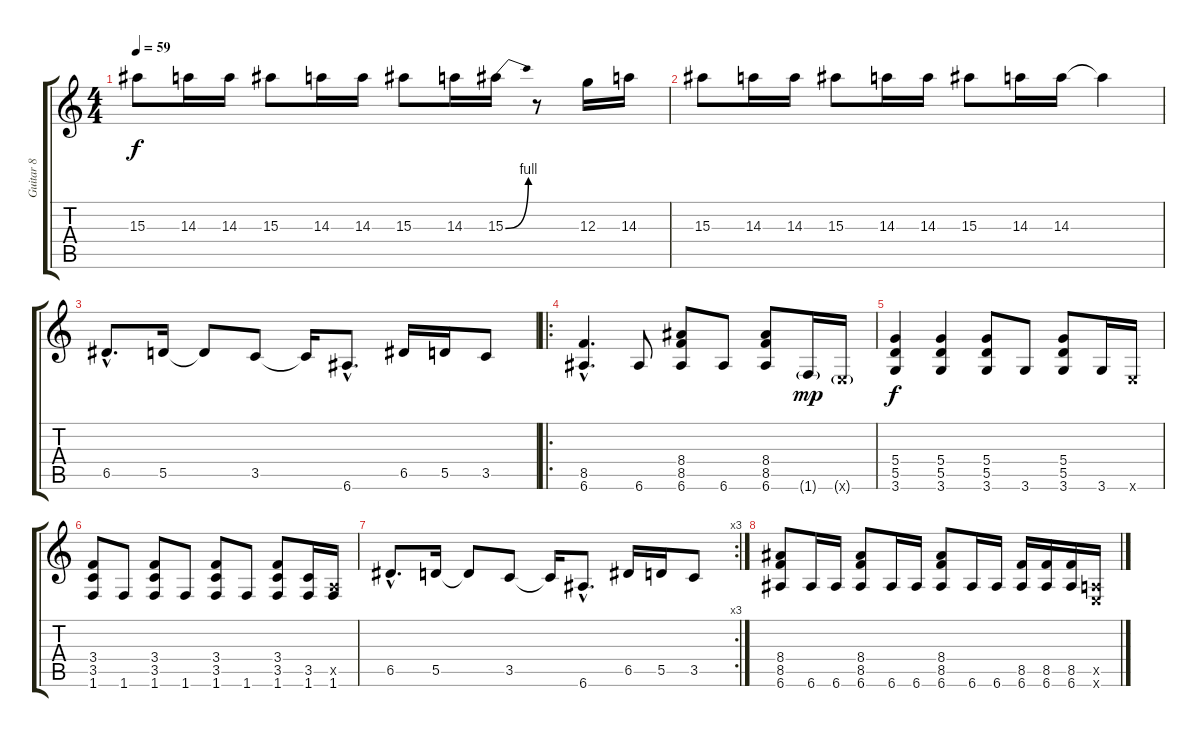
\track ("Guitar 8" "Guitar 8") {instrument overdrivenguitar}
\staff {score tabs}
\tuning (E4 B3 G3 D3 A2 E2) {hide}
\ts (4 4)
\tempo 59
\clef g2
\ks c
15.3.8{dy f} 14.3.16 14.3.16 15.3.8 14.3.16 14.3.16 15.3.8 14.3.16 15.3{be (bend 0 0 60 4)}.16 r.8 12.3.16 14.3.16 |
15.3.8 14.3.16 14.3.16 15.3.8 14.3.16 14.3.16 15.3.8 14.3.16 14.3.16 14.3{t}.4 |
6.5{hac}.8{d} 5.5.16 5.5{t}.8 3.5.8 3.5{t}.16 6.6{hac}.8{d} 6.5.16 5.5.16 3.5.8 |
\ro
(8.5{hac} 6.6{hac}).4{d} 6.6.8 (8.4 8.5 6.6).8 6.6.8 (8.4 8.5 6.6).8 1.6{g}.16{dy mp} 0.6{g x}.16 |
(5.4 5.5 3.6).4{dy f} (5.4 5.5 3.6).4 (5.4 5.5 3.6).8 3.6.8 (5.4 5.5 3.6).8 3.6.16 0.6{x}.16 |
(3.4 3.5 1.6).8 1.6.8 (3.4 3.5 1.6).8 1.6.8 (3.4 3.5 1.6).8 1.6.8 (3.4 3.5 1.6).8 (3.5 1.6).16 (0.5{x} 1.6).16 |
\rc 3
6.5{hac}.8{d} 5.5.16 5.5{t}.8 3.5.8 3.5{t}.16 6.6{hac}.8{d} 6.5.16 5.5.16 3.5.8 |
(8.4 8.5 6.6).8 6.6.16 6.6.16 (8.4 8.5 6.6).8 6.6.16 6.6.16 (8.4 8.5 6.6).8 6.6.16 6.6.16 (8.5 6.6).16 (8.5 6.6).16 (8.5 6.6).16 (0.5{x} 0.6{x}).16
